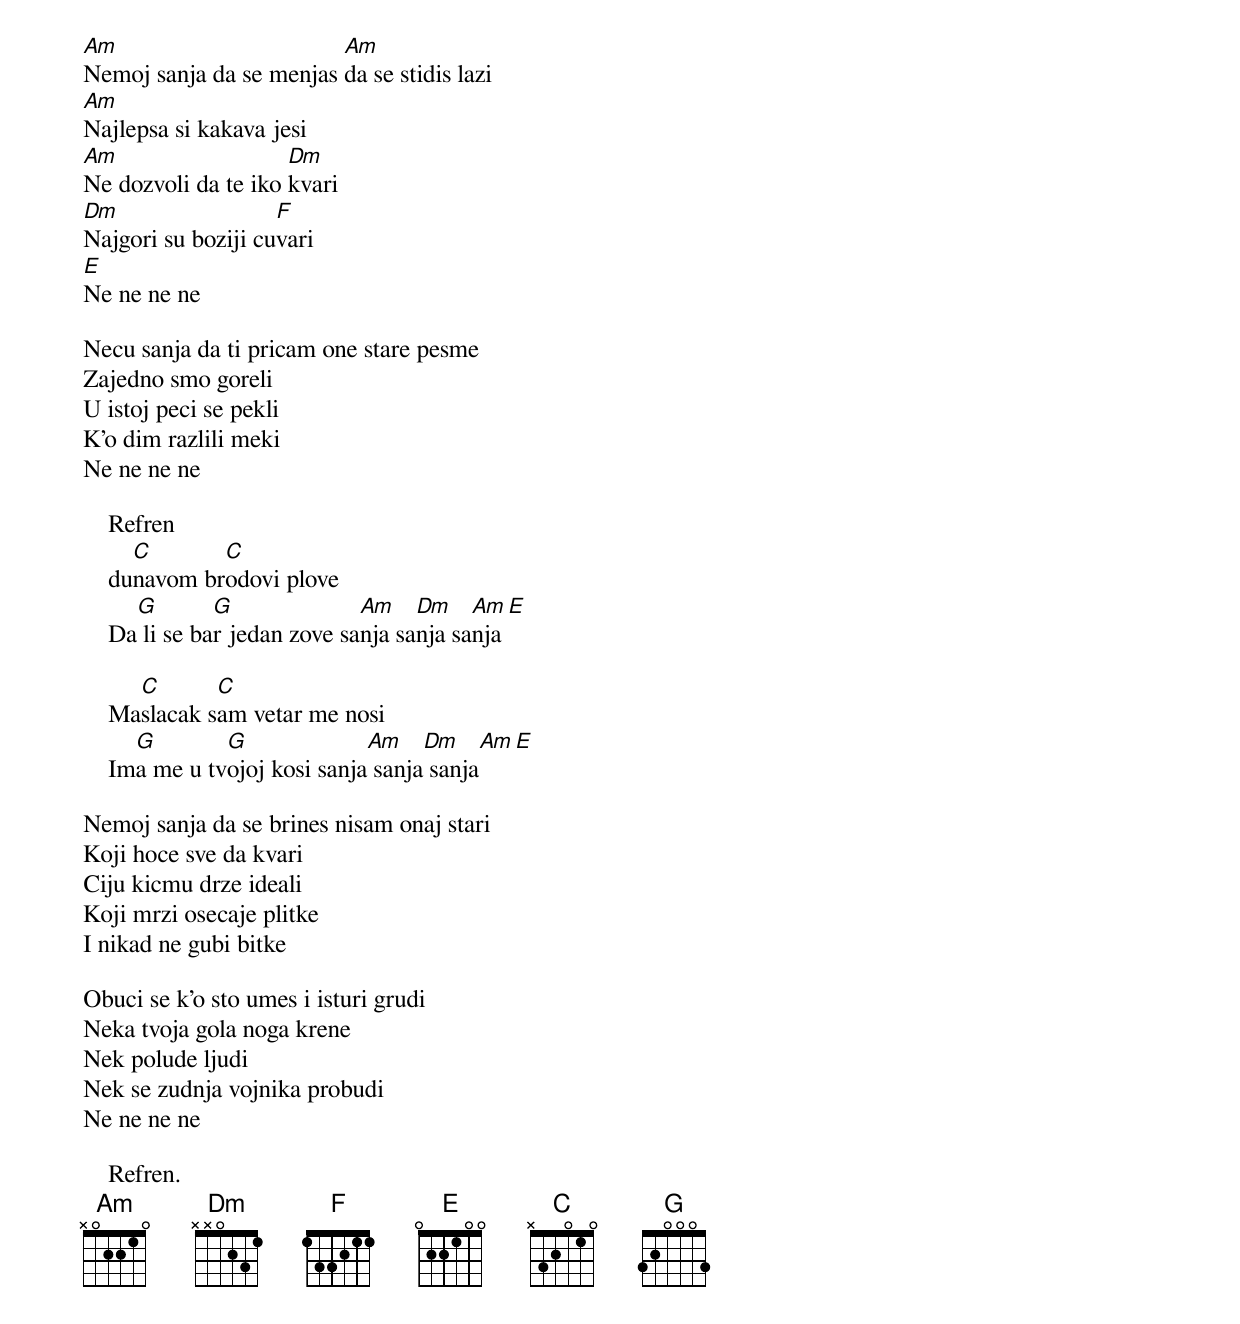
Am                       Am
Nemoj sanja da se menjas da se stidis lazi
Am
Najlepsa si kakava jesi
Am                   Dm
Ne dozvoli da te iko kvari
Dm                  F
Najgori su boziji cuvari
E
Ne ne ne ne

Necu sanja da ti pricam one stare pesme
Zajedno smo goreli
U istoj peci se pekli
K'o dim razlili meki
Ne ne ne ne

    Refren
      C       C
    dunavom brodovi plove
      G        G              Am    Dm    Am   E
    Da li se bar jedan zove sanja sanja sanja

      C       C
    Maslacak sam vetar me nosi
      G        G              Am    Dm    Am   E
    Ima me u tvojoj kosi sanja sanja sanja

Nemoj sanja da se brines nisam onaj stari
Koji hoce sve da kvari
Ciju kicmu drze ideali
Koji mrzi osecaje plitke
I nikad ne gubi bitke

Obuci se k'o sto umes i isturi grudi
Neka tvoja gola noga krene
Nek polude ljudi
Nek se zudnja vojnika probudi
Ne ne ne ne

    Refren.
